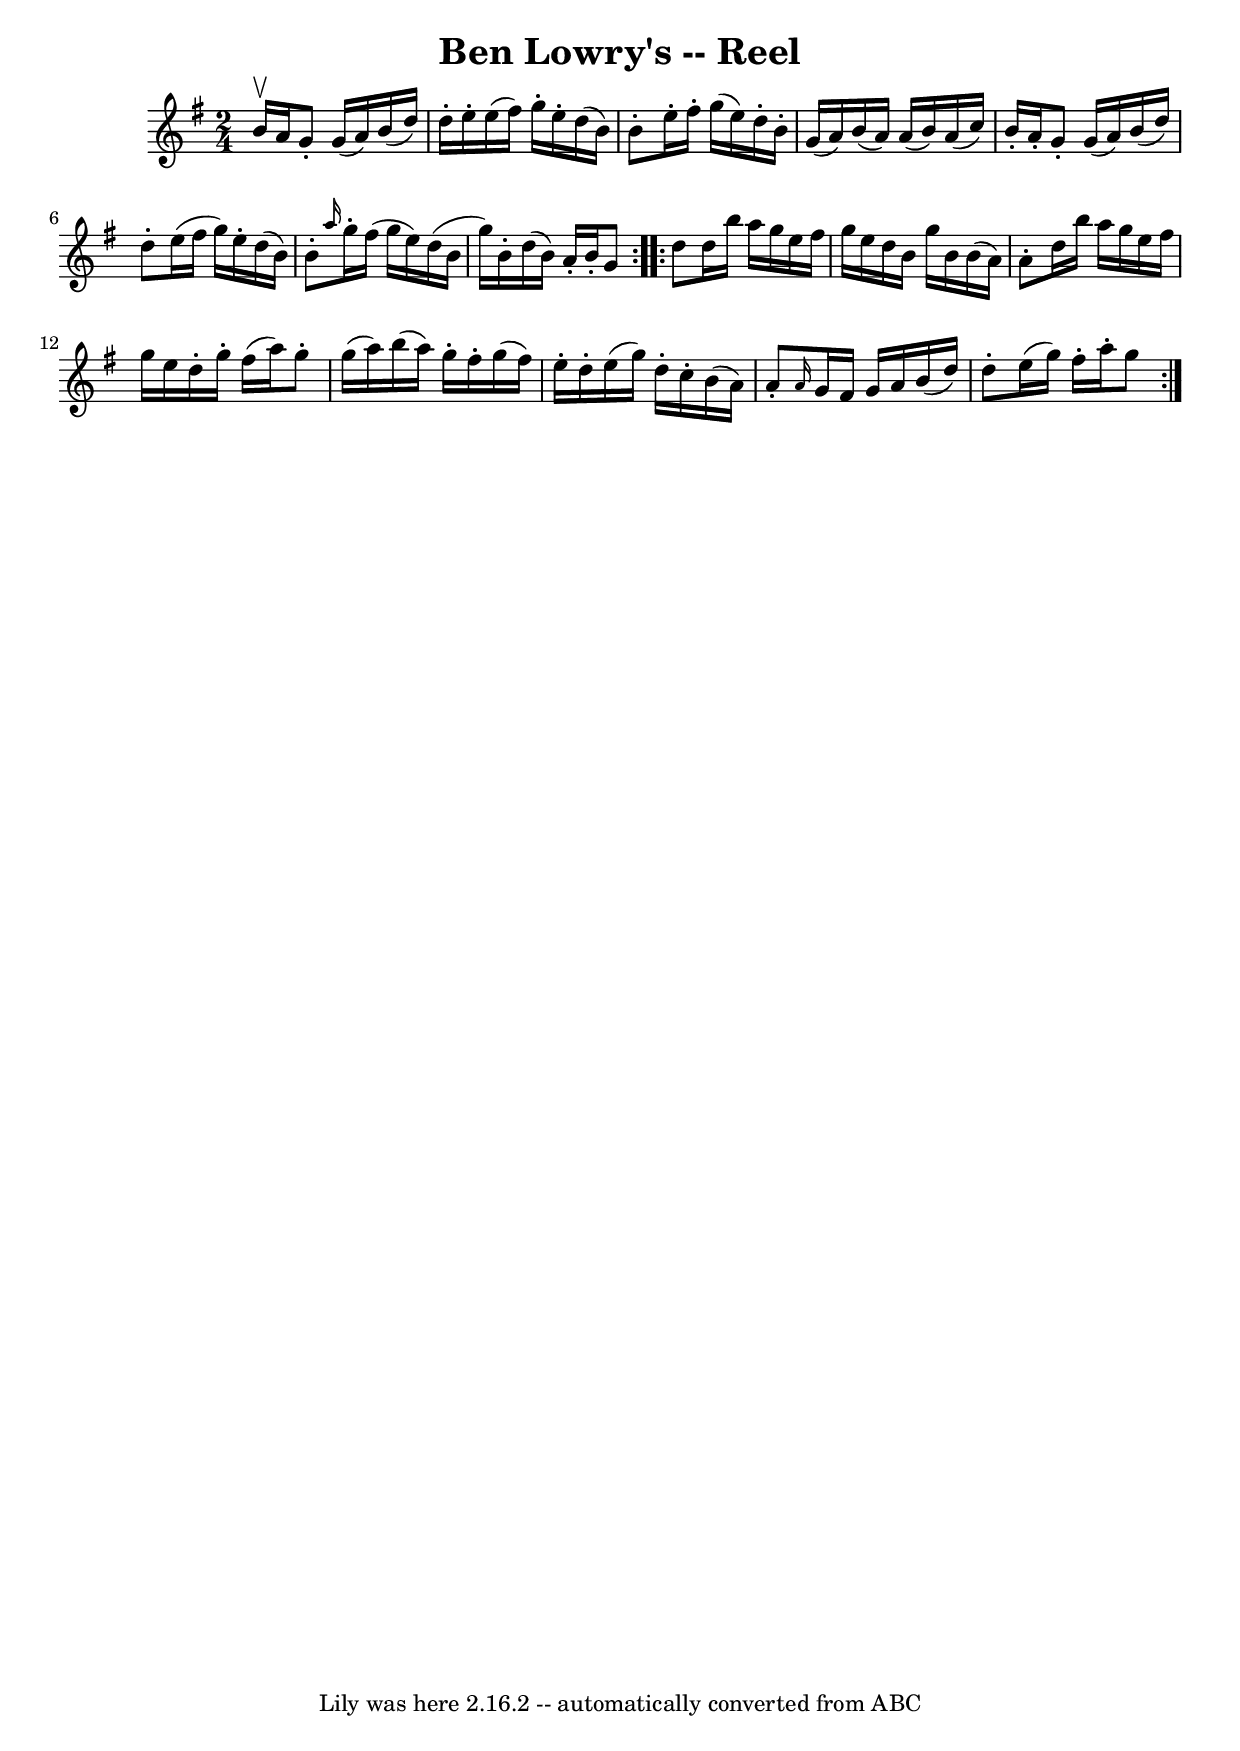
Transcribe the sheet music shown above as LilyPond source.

\version "2.16.2"
\include "Mammoth.ily"
\header {
  %% book = "Ryan's Mammoth Collection"
  crossRefNumber = "1"
  footnotes = "\\\\190"
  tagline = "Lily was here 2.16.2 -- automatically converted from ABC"
  title = "Ben Lowry's -- Reel"

}
voicedefault =  {



  \repeat volta 2 {

    \time 2/4 
    \key g \major
    b'16^\upbow a'16  |
    g'8 -. g'16 (
    a'16) b'16 (d''16) d''16 -. e''16 -.   |
    e''16 (
    fis''16) g''16 -. e''16 -. d''16 (b'16) b'8 -.   |
    
    e''16 -. fis''16 -. g''16 (e''16) d''16 -. b'16 -. g'16 (
    a'16)   |
    b'16 (a'16) a'16 (b'16) a'16 (c''16  
    -) b'16 -. a'16 -.   |
    g'8 -. g'16 (a'16) b'16 (
    d''16) d''8 -.   |
    e''16 (fis''16 g''16) e''16 -.   
    d''16 (b'16) b'8 -.   |
    \grace { a''16  
	   } g''16 -.   
    fis''16 (g''16 e''16) d''16 (b'16 g''16) b'16 -.   
    |
    d''16 (b'16) a'16 -. b'16 -. g'8  
  }     

  \repeat volta 2 {
    d''8  |
    d''16 b''16 a''16 g''16    
    e''16 fis''16 g''16 e''16    |
    d''16 b'16 g''16 b'16 
    b'16 (a'16) a'8 -.   |
    d''16 b''16 a''16 g''16    
    e''16 fis''16 g''16 e''16    |
    d''16 -. g''16 -. fis''16 
    (a''16) g''8 -. g''16 (a''16)   |
    b''16 (a''16  
    -) g''16 -. fis''16 -. g''16 (fis''16) e''16 -. d''16 -.   
    |
    e''16 (g''16) d''16 -. c''16 -. b'16 (a'16) a'8 
    -.   |
    \grace { a'16  
	   } g'16 fis'16 g'16 a'16 b'16 (
    d''16) d''8 -.   |
    e''16 (g''16) fis''16 -. a''16 -.   
    g''8  
  }   

}

\score{
  <<

    \context Staff="default"
    {
      \voicedefault 
      
    }

  >>
  \layout {
    
  }
  \midi {
  }

}
